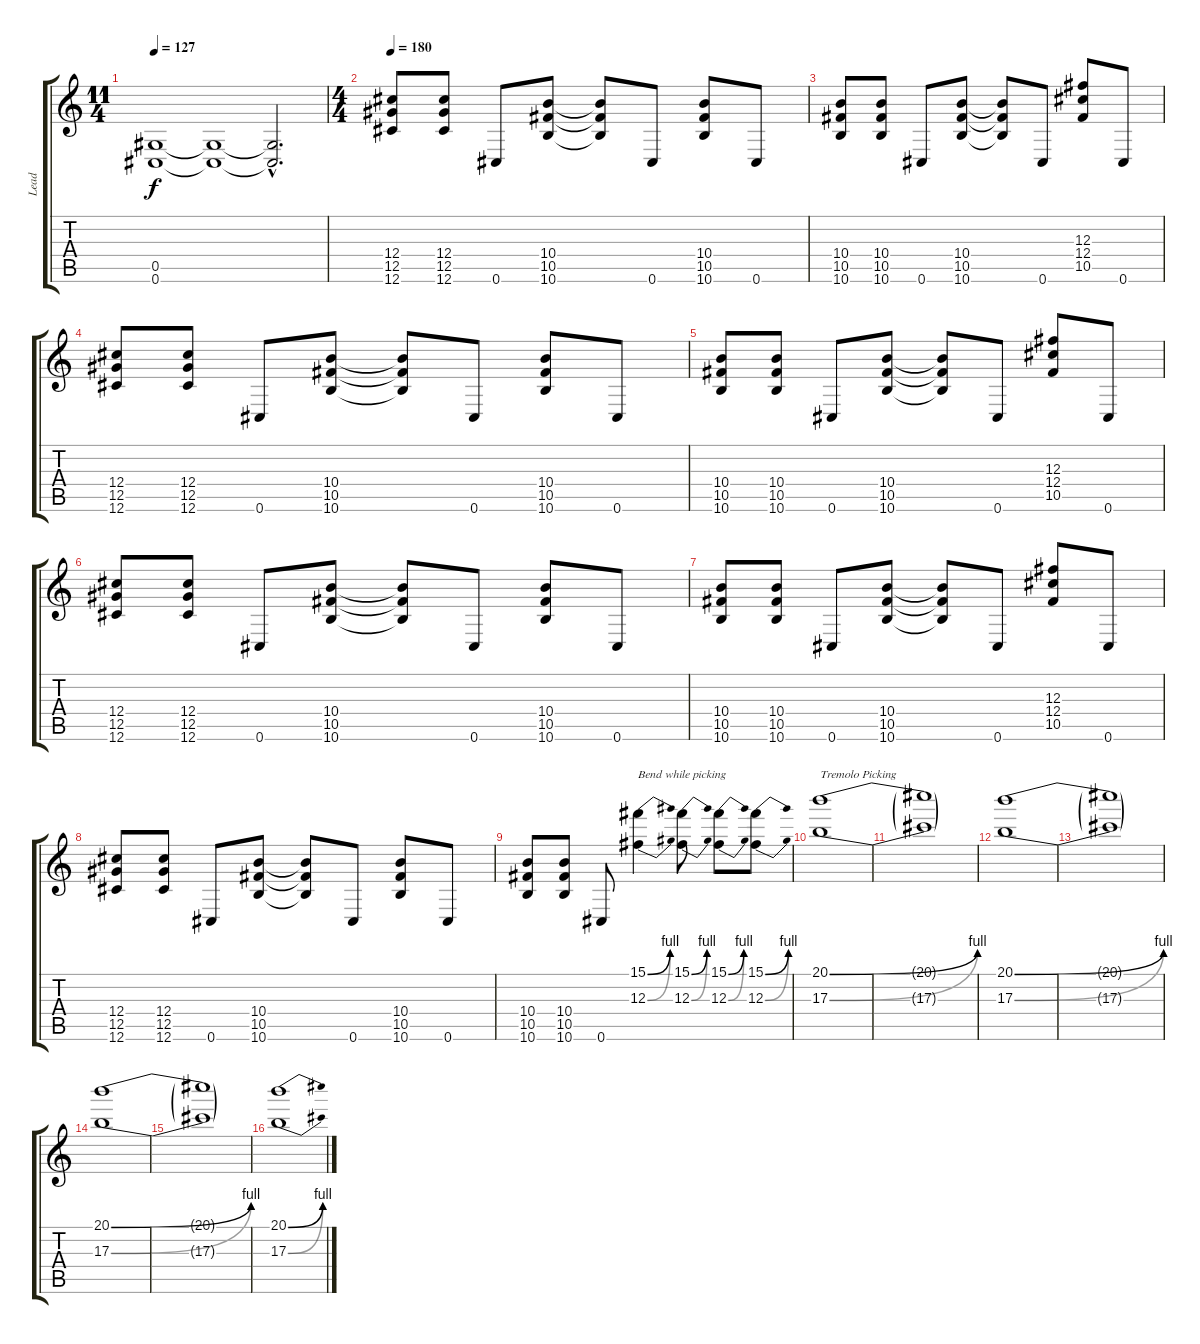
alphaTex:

\track ("Lead" "Lead") {instrument distortionguitar}
\staff {score tabs}
\tuning (Eb4 Bb3 Gb3 Db3 Ab2 Db2) {hide}
\ts (11 4)
\tempo 127
\clef g2
\ks c
(0.5 0.6).1{dy f} (0.5{t} 0.6{t}).1 (0.5{hac t} 0.6{hac t}).2{d} |
\ts (4 4)
\tempo 180
(12.4 12.5 12.6).8{instrument distortionguitar} (12.4 12.5 12.6).8 0.6.8 (10.4 10.5 10.6).8 (10.4{t} 10.5{t} 10.6{t}).8 0.6.8 (10.4 10.5 10.6).8 0.6.8 |
(10.4 10.5 10.6).8 (10.4 10.5 10.6).8 0.6.8 (10.4 10.5 10.6).8 (10.4{t} 10.5{t} 10.6{t}).8 0.6.8 (12.3 12.4 10.5).8 0.6.8 |
(12.4 12.5 12.6).8 (12.4 12.5 12.6).8 0.6.8 (10.4 10.5 10.6).8 (10.4{t} 10.5{t} 10.6{t}).8 0.6.8 (10.4 10.5 10.6).8 0.6.8 |
(10.4 10.5 10.6).8 (10.4 10.5 10.6).8 0.6.8 (10.4 10.5 10.6).8 (10.4{t} 10.5{t} 10.6{t}).8 0.6.8 (12.3 12.4 10.5).8 0.6.8 |
(12.4 12.5 12.6).8 (12.4 12.5 12.6).8 0.6.8 (10.4 10.5 10.6).8 (10.4{t} 10.5{t} 10.6{t}).8 0.6.8 (10.4 10.5 10.6).8 0.6.8 |
(10.4 10.5 10.6).8 (10.4 10.5 10.6).8 0.6.8 (10.4 10.5 10.6).8 (10.4{t} 10.5{t} 10.6{t}).8 0.6.8 (12.3 12.4 10.5).8 0.6.8 |
(12.4 12.5 12.6).8 (12.4 12.5 12.6).8 0.6.8 (10.4 10.5 10.6).8 (10.4{t} 10.5{t} 10.6{t}).8 0.6.8 (10.4 10.5 10.6).8 0.6.8 |
(10.4 10.5 10.6).8 (10.4 10.5 10.6).8 0.6.8 (15.1{be (bend 0 0 60 4)} 12.3{be (bend 0 0 60 4)}).4{txt "Bend while picking"} (15.1{be (bend 0 0 60 4)} 12.3{be (bend 0 0 60 4)}).8 (15.1{be (bend 0 0 60 4)} 12.3{be (bend 0 0 60 4)}).8 (15.1{be (bend 0 0 60 4)} 12.3{be (bend 0 0 60 4)}).8 |
(20.1{be (bend 0 0 60 4)} 17.3{be (bend 0 0 60 4)}).1{txt "Tremolo Picking"} |
(20.1{t} 17.3{t}).1 |
(20.1{be (bend 0 0 60 4)} 17.3{be (bend 0 0 60 4)}).1 |
(20.1{t} 17.3{t}).1 |
(20.1{be (bend 0 0 60 4)} 17.3{be (bend 0 0 60 4)}).1 |
(20.1{t} 17.3{t}).1 |
(20.1{be (bend 0 0 60 4)} 17.3{be (bend 0 0 60 4)}).1
